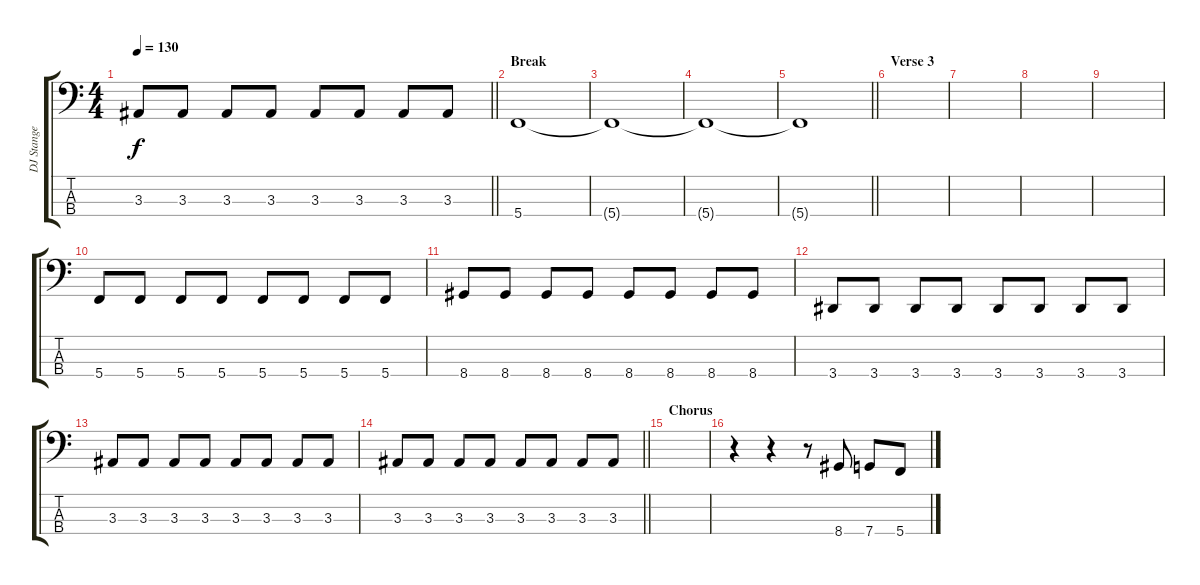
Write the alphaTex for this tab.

\track ("DJ Stange - Bass" "DJ Stange ") {instrument electricbassfinger}
\staff {score tabs}
\tuning (F2 C2 G1 C1) {hide}
\ts (4 4)
\tempo 130
\clef f4
\barLineRight lightlight
\ks c
3.3.8{dy f} 3.3.8 3.3.8 3.3.8 3.3.8 3.3.8 3.3.8 3.3.8 |
\section ("" "Break")
5.4.1 |
5.4{t}.1 |
5.4{t}.1 |
\barLineRight lightlight
5.4{t}.1 |
\section ("" "Verse 3")
|
|
|
|
5.4.8 5.4.8 5.4.8 5.4.8 5.4.8 5.4.8 5.4.8 5.4.8 |
8.4.8 8.4.8 8.4.8 8.4.8 8.4.8 8.4.8 8.4.8 8.4.8 |
3.4.8 3.4.8 3.4.8 3.4.8 3.4.8 3.4.8 3.4.8 3.4.8 |
3.3.8 3.3.8 3.3.8 3.3.8 3.3.8 3.3.8 3.3.8 3.3.8 |
\barLineRight lightlight
3.3.8 3.3.8 3.3.8 3.3.8 3.3.8 3.3.8 3.3.8 3.3.8 |
\section ("" "Chorus")
|
r.4 r.4 r.8 8.4.8 7.4.8 5.4.8
